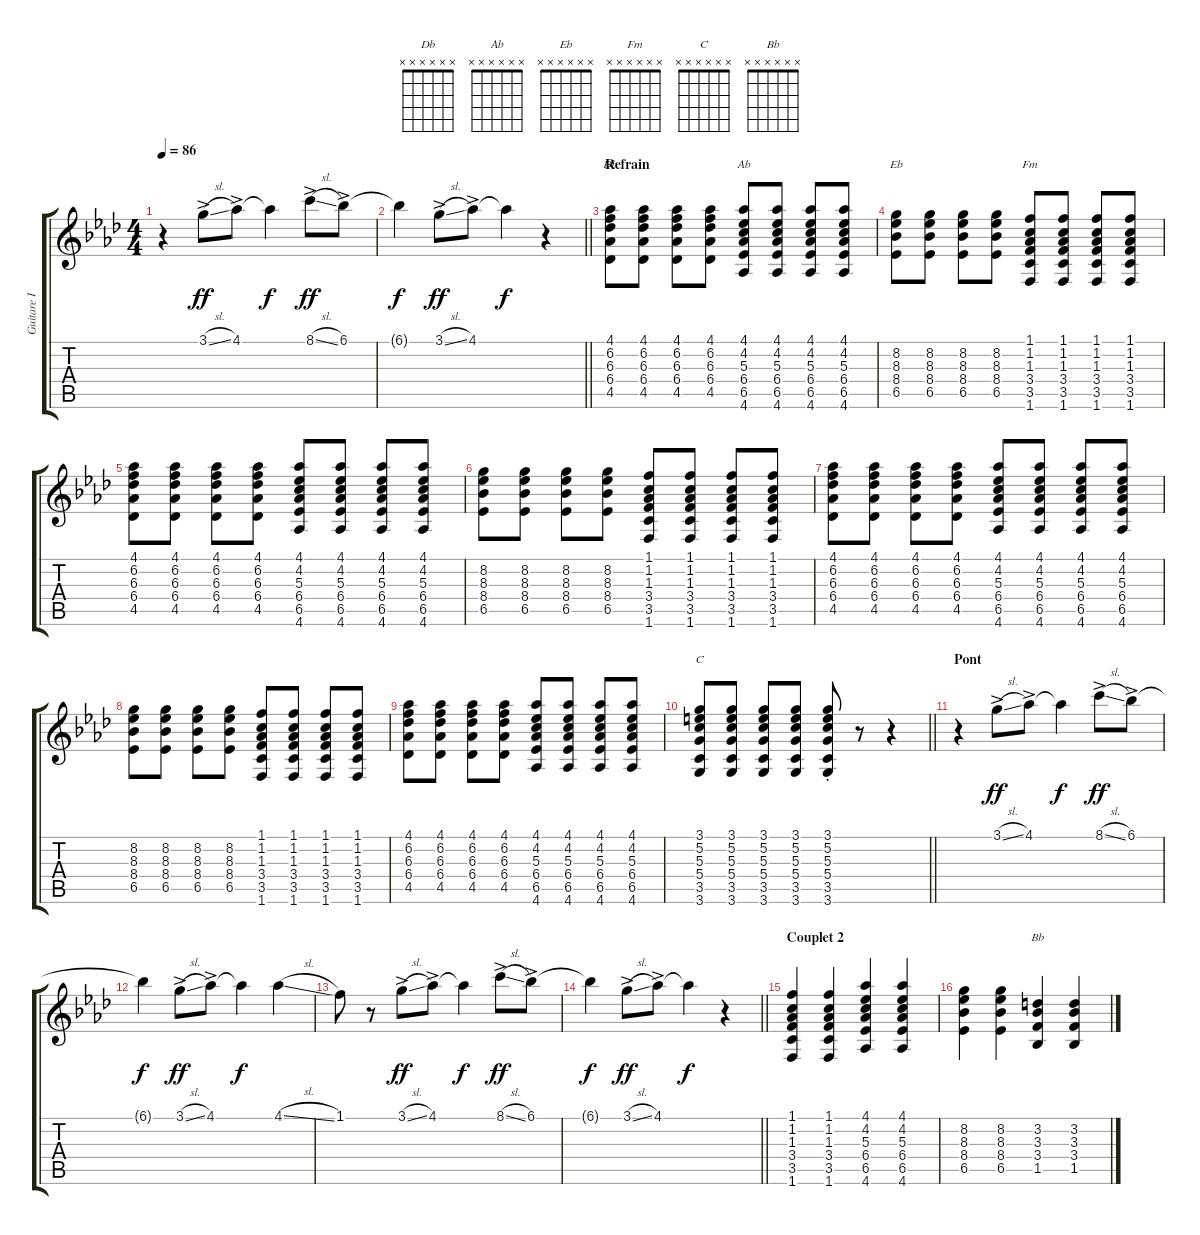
\track ("Guitare I" "Guitare I") {instrument electricguitarclean}
\staff {score tabs}
\tuning (E4 B3 G3 D3 A2 E2) {hide}
\chord ("Db" x x x x x x)
\chord ("Ab" x x x x x x)
\chord ("Eb" x x x x x x)
\chord ("Fm" x x x x x x)
\chord ("C" x x x x x x)
\chord ("Bb" x x x x x x)
\ts (4 4)
\tempo 86
\clef g2
\ks ab
r.4{dy f} 3.1{sl ac}.8{dy ff} 4.1{ac}.8 4.1{t}.4{dy f} 8.1{sl ac}.8{dy ff} 6.1{ac}.8 |
\barLineRight lightlight
6.1{t}.4{dy f} 3.1{sl ac}.8{dy ff} 4.1{ac}.8 4.1{t}.4{dy f} r.4 |
\section ("" "Refrain")
(4.1 6.2 6.3 6.4 4.5).8{ch "Db" instrument overdrivenguitar} (4.1 6.2 6.3 6.4 4.5).8 (4.1 6.2 6.3 6.4 4.5).8 (4.1 6.2 6.3 6.4 4.5).8 (4.1 4.2 5.3 6.4 6.5 4.6).8{ch "Ab"} (4.1 4.2 5.3 6.4 6.5 4.6).8 (4.1 4.2 5.3 6.4 6.5 4.6).8 (4.1 4.2 5.3 6.4 6.5 4.6).8 |
(8.2 8.3 8.4 6.5).8{ch "Eb"} (8.2 8.3 8.4 6.5).8 (8.2 8.3 8.4 6.5).8 (8.2 8.3 8.4 6.5).8 (1.1 1.2 1.3 3.4 3.5 1.6).8{ch "Fm"} (1.1 1.2 1.3 3.4 3.5 1.6).8 (1.1 1.2 1.3 3.4 3.5 1.6).8 (1.1 1.2 1.3 3.4 3.5 1.6).8 |
(4.1 6.2 6.3 6.4 4.5).8 (4.1 6.2 6.3 6.4 4.5).8 (4.1 6.2 6.3 6.4 4.5).8 (4.1 6.2 6.3 6.4 4.5).8 (4.1 4.2 5.3 6.4 6.5 4.6).8 (4.1 4.2 5.3 6.4 6.5 4.6).8 (4.1 4.2 5.3 6.4 6.5 4.6).8 (4.1 4.2 5.3 6.4 6.5 4.6).8 |
(8.2 8.3 8.4 6.5).8 (8.2 8.3 8.4 6.5).8 (8.2 8.3 8.4 6.5).8 (8.2 8.3 8.4 6.5).8 (1.1 1.2 1.3 3.4 3.5 1.6).8 (1.1 1.2 1.3 3.4 3.5 1.6).8 (1.1 1.2 1.3 3.4 3.5 1.6).8 (1.1 1.2 1.3 3.4 3.5 1.6).8 |
(4.1 6.2 6.3 6.4 4.5).8 (4.1 6.2 6.3 6.4 4.5).8 (4.1 6.2 6.3 6.4 4.5).8 (4.1 6.2 6.3 6.4 4.5).8 (4.1 4.2 5.3 6.4 6.5 4.6).8 (4.1 4.2 5.3 6.4 6.5 4.6).8 (4.1 4.2 5.3 6.4 6.5 4.6).8 (4.1 4.2 5.3 6.4 6.5 4.6).8 |
(8.2 8.3 8.4 6.5).8 (8.2 8.3 8.4 6.5).8 (8.2 8.3 8.4 6.5).8 (8.2 8.3 8.4 6.5).8 (1.1 1.2 1.3 3.4 3.5 1.6).8 (1.1 1.2 1.3 3.4 3.5 1.6).8 (1.1 1.2 1.3 3.4 3.5 1.6).8 (1.1 1.2 1.3 3.4 3.5 1.6).8 |
(4.1 6.2 6.3 6.4 4.5).8 (4.1 6.2 6.3 6.4 4.5).8 (4.1 6.2 6.3 6.4 4.5).8 (4.1 6.2 6.3 6.4 4.5).8 (4.1 4.2 5.3 6.4 6.5 4.6).8 (4.1 4.2 5.3 6.4 6.5 4.6).8 (4.1 4.2 5.3 6.4 6.5 4.6).8 (4.1 4.2 5.3 6.4 6.5 4.6).8 |
\barLineRight lightlight
(3.1 5.2 5.3 5.4 3.5 3.6).8{ch "C"} (3.1 5.2 5.3 5.4 3.5 3.6).8 (3.1 5.2 5.3 5.4 3.5 3.6).8 (3.1 5.2 5.3 5.4 3.5 3.6).8 (3.1{st} 5.2{st} 5.3{st} 5.4{st} 3.5{st} 3.6{st}).8 r.8 r.4 |
\section ("" "Pont")
r.4{instrument electricguitarclean} 3.1{sl ac}.8{dy ff} 4.1{ac}.8 4.1{t}.4{dy f} 8.1{sl ac}.8{dy ff} 6.1{ac}.8 |
6.1{t}.4{dy f} 3.1{sl ac}.8{dy ff} 4.1{ac}.8 4.1{t}.4{dy f} 4.1{sl}.4 |
1.1.8 r.8 3.1{sl ac}.8{dy ff} 4.1{ac}.8 4.1{t}.4{dy f} 8.1{sl ac}.8{dy ff} 6.1{ac}.8 |
\barLineRight lightlight
6.1{t}.4{dy f} 3.1{sl ac}.8{dy ff} 4.1{ac}.8 4.1{t}.4{dy f} r.4 |
\section ("" "Couplet 2")
(1.1 1.2 1.3 3.4 3.5 1.6).4 (1.1 1.2 1.3 3.4 3.5 1.6).4 (4.1 4.2 5.3 6.4 6.5 4.6).4 (4.1 4.2 5.3 6.4 6.5 4.6).4 |
(8.2 8.3 8.4 6.5).4 (8.2 8.3 8.4 6.5).4 (3.2 3.3 3.4 1.5).4{ch "Bb"} (3.2 3.3 3.4 1.5).4
